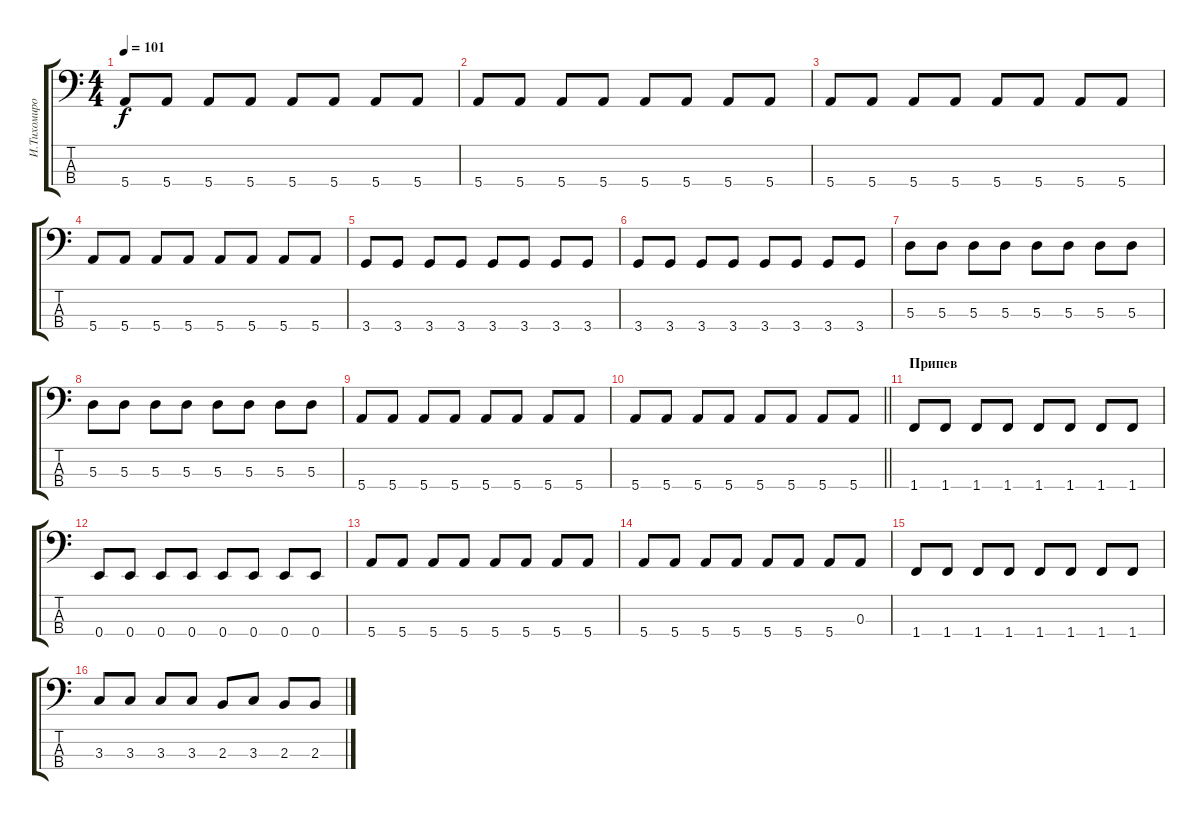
\track ("И.Тихомиров" "И.Тихомиро") {instrument electricbassfinger}
\staff {score tabs}
\tuning (G2 D2 A1 E1) {hide}
\ts (4 4)
\tempo 101
\clef f4
\ks c
5.4.8{dy f} 5.4.8 5.4.8 5.4.8 5.4.8 5.4.8 5.4.8 5.4.8 |
5.4.8 5.4.8 5.4.8 5.4.8 5.4.8 5.4.8 5.4.8 5.4.8 |
5.4.8 5.4.8 5.4.8 5.4.8 5.4.8 5.4.8 5.4.8 5.4.8 |
5.4.8 5.4.8 5.4.8 5.4.8 5.4.8 5.4.8 5.4.8 5.4.8 |
3.4.8 3.4.8 3.4.8 3.4.8 3.4.8 3.4.8 3.4.8 3.4.8 |
3.4.8 3.4.8 3.4.8 3.4.8 3.4.8 3.4.8 3.4.8 3.4.8 |
5.3.8 5.3.8 5.3.8 5.3.8 5.3.8 5.3.8 5.3.8 5.3.8 |
5.3.8 5.3.8 5.3.8 5.3.8 5.3.8 5.3.8 5.3.8 5.3.8 |
5.4.8 5.4.8 5.4.8 5.4.8 5.4.8 5.4.8 5.4.8 5.4.8 |
\barLineRight lightlight
5.4.8 5.4.8 5.4.8 5.4.8 5.4.8 5.4.8 5.4.8 5.4.8 |
\section ("" "Припев")
1.4.8 1.4.8 1.4.8 1.4.8 1.4.8 1.4.8 1.4.8 1.4.8 |
0.4.8 0.4.8 0.4.8 0.4.8 0.4.8 0.4.8 0.4.8 0.4.8 |
5.4.8 5.4.8 5.4.8 5.4.8 5.4.8 5.4.8 5.4.8 5.4.8 |
5.4.8 5.4.8 5.4.8 5.4.8 5.4.8 5.4.8 5.4.8 0.3.8 |
1.4.8 1.4.8 1.4.8 1.4.8 1.4.8 1.4.8 1.4.8 1.4.8 |
3.3.8 3.3.8 3.3.8 3.3.8 2.3.8 3.3.8 2.3.8 2.3.8
